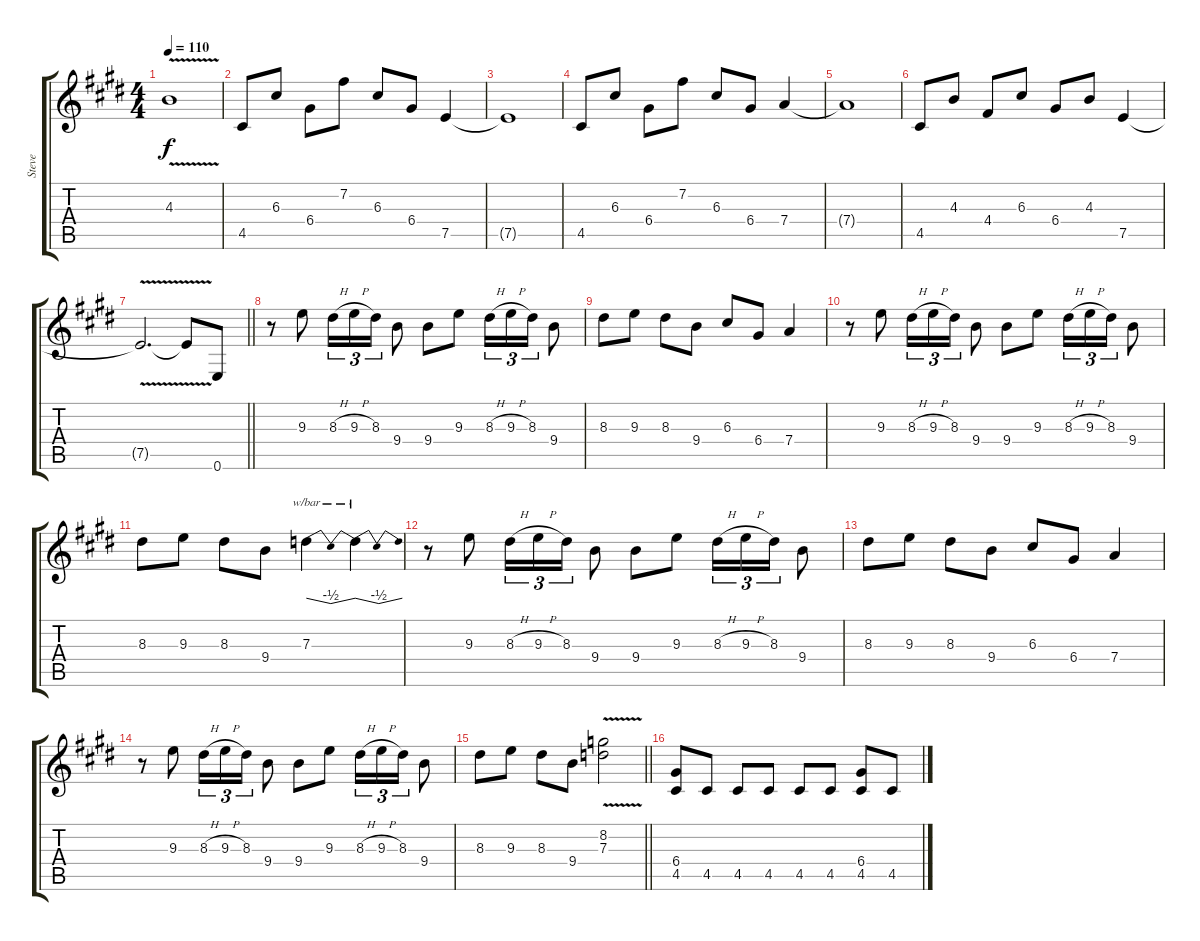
\track ("Steve" "Steve") {instrument distortionguitar}
\staff {score tabs}
\tuning (E4 B3 G3 D3 A2 E2) {hide}
\ts (4 4)
\tempo 110
\clef g2
\ks c#minor
4.3{v t}.1{dy f} |
4.5.8 6.3.8 6.4.8 7.2.8 6.3.8 6.4.8 7.5.4 |
7.5{t}.1 |
4.5.8 6.3.8 6.4.8 7.2.8 6.3.8 6.4.8 7.4.4 |
7.4{t}.1 |
4.5.8 4.3.8 4.4.8 6.3.8 6.4.8 4.3.8 7.5.4 |
\barLineRight lightlight
7.5{v t}.2{d} 7.5{t}.8 0.6.8 |
r.8 9.3.8 8.3{h}.16{tu (3 2)} 9.3{h}.16{tu (3 2)} 8.3.16{tu (3 2)} 9.4.8 9.4.8 9.3.8 8.3{h}.16{tu (3 2)} 9.3{h}.16{tu (3 2)} 8.3.16{tu (3 2)} 9.4.8 |
8.3.8 9.3.8 8.3.8 9.4.8 6.3.8 6.4.8 7.4.4 |
r.8 9.3.8 8.3{h}.16{tu (3 2)} 9.3{h}.16{tu (3 2)} 8.3.16{tu (3 2)} 9.4.8 9.4.8 9.3.8 8.3{h}.16{tu (3 2)} 9.3{h}.16{tu (3 2)} 8.3.16{tu (3 2)} 9.4.8 |
8.3.8 9.3.8 8.3.8 9.4.8 7.3.4{tbe (dip default 0 0 30 -2 60 0)} 7.3{t}.4{tbe (dip default 0 0 30 -2 60 0)} |
r.8 9.3.8 8.3{h}.16{tu (3 2)} 9.3{h}.16{tu (3 2)} 8.3.16{tu (3 2)} 9.4.8 9.4.8 9.3.8 8.3{h}.16{tu (3 2)} 9.3{h}.16{tu (3 2)} 8.3.16{tu (3 2)} 9.4.8 |
8.3.8 9.3.8 8.3.8 9.4.8 6.3.8 6.4.8 7.4.4 |
r.8 9.3.8 8.3{h}.16{tu (3 2)} 9.3{h}.16{tu (3 2)} 8.3.16{tu (3 2)} 9.4.8 9.4.8 9.3.8 8.3{h}.16{tu (3 2)} 9.3{h}.16{tu (3 2)} 8.3.16{tu (3 2)} 9.4.8 |
\barLineRight lightlight
8.3.8 9.3.8 8.3.8 9.4.8 (8.2{v} 7.3{v}).2 |
(6.4 4.5).8 4.5.8 4.5.8 4.5.8 4.5.8 4.5.8 (6.4 4.5).8 4.5.8
